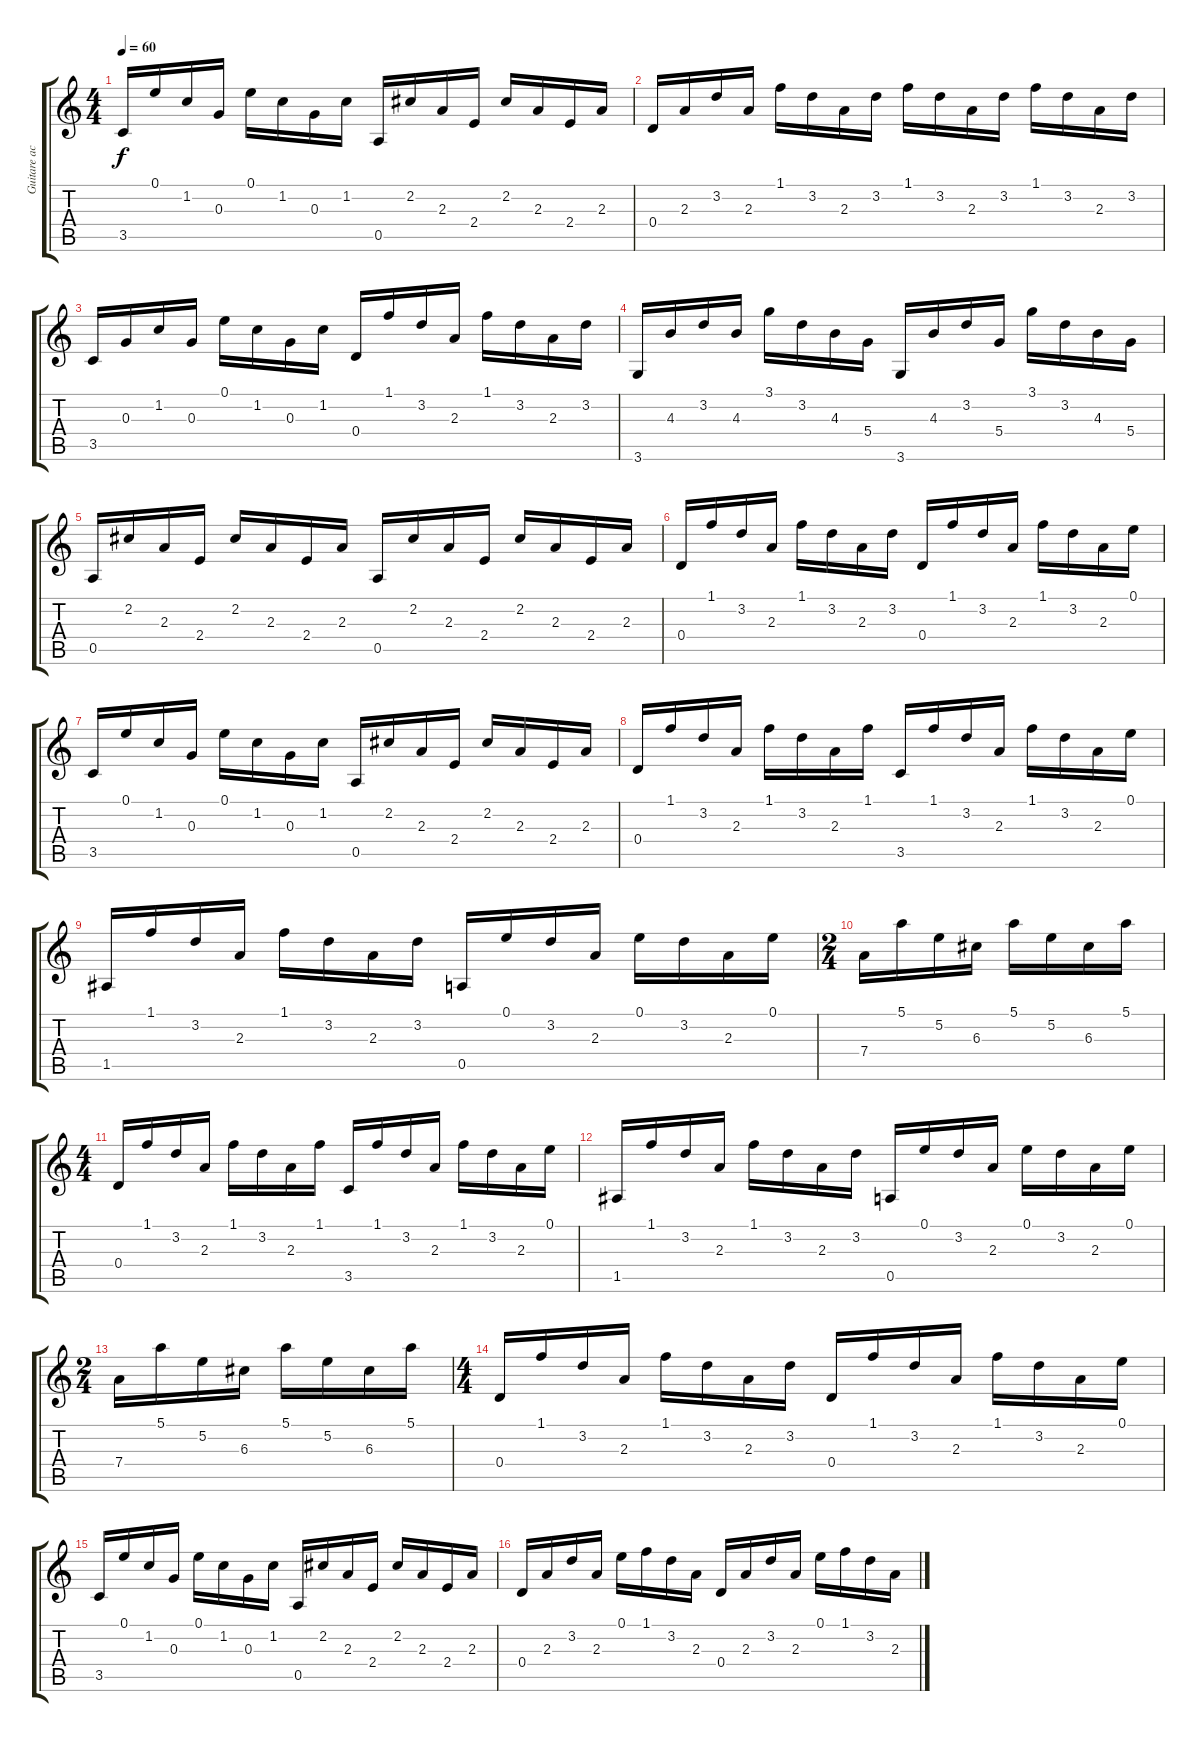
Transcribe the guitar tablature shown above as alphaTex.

\track ("Guitare accoustique 1" "Guitare ac") {instrument acousticguitarnylon}
\staff {score tabs}
\tuning (E4 B3 G3 D3 A2 E2) {hide}
\ts (4 4)
\tempo 60
\clef g2
\ks c
3.5.16{dy f} 0.1.16 1.2.16 0.3.16 0.1.16 1.2.16 0.3.16 1.2.16 0.5.16 2.2.16 2.3.16 2.4.16 2.2.16 2.3.16 2.4.16 2.3.16 |
0.4.16 2.3.16 3.2.16 2.3.16 1.1.16 3.2.16 2.3.16 3.2.16 1.1.16 3.2.16 2.3.16 3.2.16 1.1.16 3.2.16 2.3.16 3.2.16 |
3.5.16 0.3.16 1.2.16 0.3.16 0.1.16 1.2.16 0.3.16 1.2.16 0.4.16 1.1.16 3.2.16 2.3.16 1.1.16 3.2.16 2.3.16 3.2.16 |
3.6.16 4.3.16 3.2.16 4.3.16 3.1.16 3.2.16 4.3.16 5.4.16 3.6.16 4.3.16 3.2.16 5.4.16 3.1.16 3.2.16 4.3.16 5.4.16 |
0.5.16 2.2.16 2.3.16 2.4.16 2.2.16 2.3.16 2.4.16 2.3.16 0.5.16 2.2.16 2.3.16 2.4.16 2.2.16 2.3.16 2.4.16 2.3.16 |
0.4.16 1.1.16 3.2.16 2.3.16 1.1.16 3.2.16 2.3.16 3.2.16 0.4.16 1.1.16 3.2.16 2.3.16 1.1.16 3.2.16 2.3.16 0.1.16 |
3.5.16 0.1.16 1.2.16 0.3.16 0.1.16 1.2.16 0.3.16 1.2.16 0.5.16 2.2.16 2.3.16 2.4.16 2.2.16 2.3.16 2.4.16 2.3.16 |
0.4.16 1.1.16 3.2.16 2.3.16 1.1.16 3.2.16 2.3.16 1.1.16 3.5.16 1.1.16 3.2.16 2.3.16 1.1.16 3.2.16 2.3.16 0.1.16 |
1.5.16 1.1.16 3.2.16 2.3.16 1.1.16 3.2.16 2.3.16 3.2.16 0.5.16 0.1.16 3.2.16 2.3.16 0.1.16 3.2.16 2.3.16 0.1.16 |
\ts (2 4)
7.4.16 5.1.16 5.2.16 6.3.16 5.1.16 5.2.16 6.3.16 5.1.16 |
\ts (4 4)
0.4.16 1.1.16 3.2.16 2.3.16 1.1.16 3.2.16 2.3.16 1.1.16 3.5.16 1.1.16 3.2.16 2.3.16 1.1.16 3.2.16 2.3.16 0.1.16 |
1.5.16 1.1.16 3.2.16 2.3.16 1.1.16 3.2.16 2.3.16 3.2.16 0.5.16 0.1.16 3.2.16 2.3.16 0.1.16 3.2.16 2.3.16 0.1.16 |
\ts (2 4)
7.4.16 5.1.16 5.2.16 6.3.16 5.1.16 5.2.16 6.3.16 5.1.16 |
\ts (4 4)
0.4.16 1.1.16 3.2.16 2.3.16 1.1.16 3.2.16 2.3.16 3.2.16 0.4.16 1.1.16 3.2.16 2.3.16 1.1.16 3.2.16 2.3.16 0.1.16 |
3.5.16 0.1.16 1.2.16 0.3.16 0.1.16 1.2.16 0.3.16 1.2.16 0.5.16 2.2.16 2.3.16 2.4.16 2.2.16 2.3.16 2.4.16 2.3.16 |
0.4.16 2.3.16 3.2.16 2.3.16 0.1.16 1.1.16 3.2.16 2.3.16 0.4.16 2.3.16 3.2.16 2.3.16 0.1.16 1.1.16 3.2.16 2.3.16
